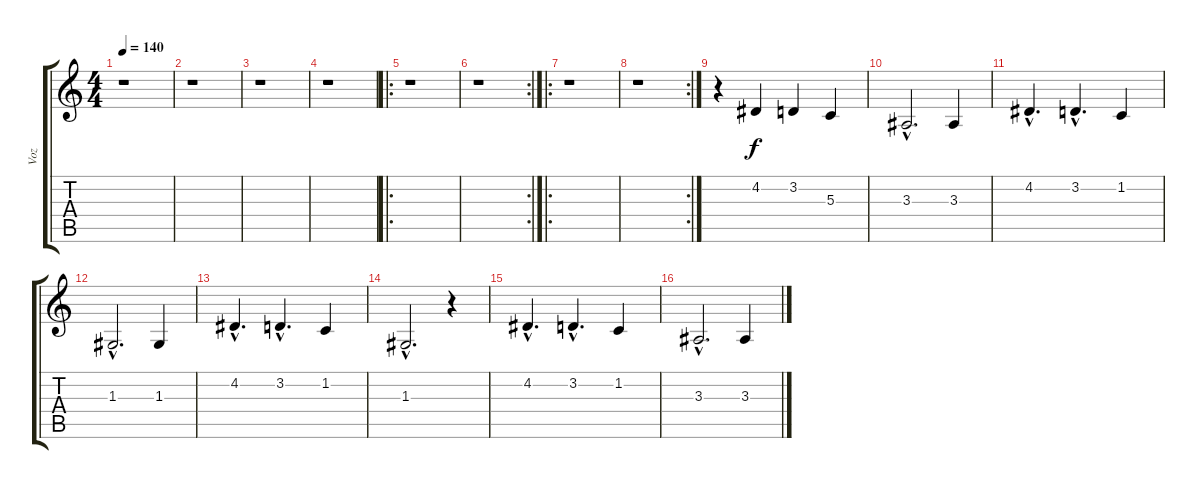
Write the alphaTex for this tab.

\track ("Voz" "Voz") {instrument tuba}
\staff {score tabs}
\tuning (E4 B3 G3 D3 A2 E2) {hide}
\ts (4 4)
\tempo 140
\clef g2
\ks c
r.1{dy f} |
r.1 |
r.1 |
r.1 |
\ro
r.1 |
\rc 2
r.1 |
\ro
r.1 |
\rc 2
r.1 |
r.4{volume 16 balance 4 instrument tuba} 4.2.4 3.2.4 5.3.4 |
3.3{hac}.2{d} 3.3.4 |
4.2{hac}.4{d} 3.2{hac}.4{d} 1.2.4 |
1.3{hac}.2{d} 1.3.4 |
4.2{hac}.4{d} 3.2{hac}.4{d} 1.2.4 |
1.3{hac}.2{d} r.4 |
4.2{hac}.4{d} 3.2{hac}.4{d} 1.2.4 |
3.3{hac}.2{d} 3.3.4
